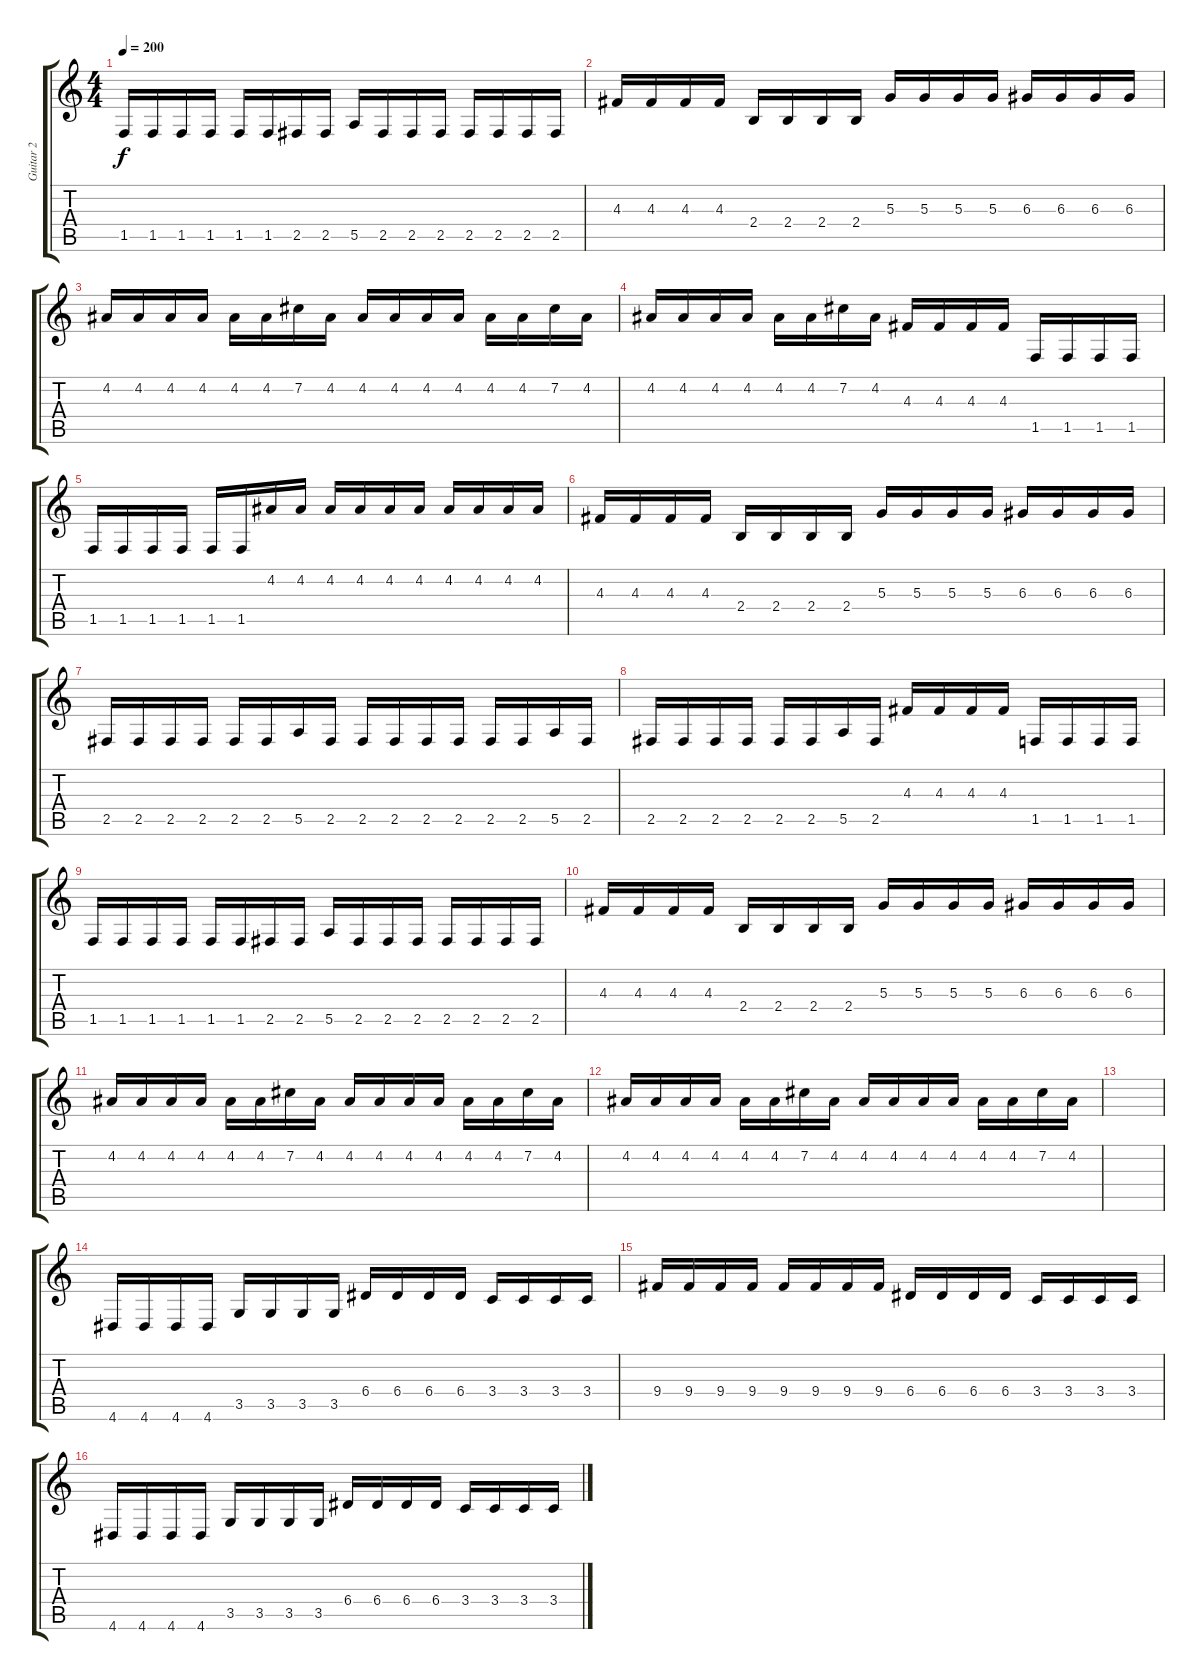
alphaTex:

\track ("Guitar 2" "Guitar 2") {instrument distortionguitar}
\staff {score tabs}
\tuning (B3 Gb3 D3 A2 E2 B1) {hide}
\ts (4 4)
\tempo 200
\clef g2
\ks c
1.5.16{dy f} 1.5.16 1.5.16 1.5.16 1.5.16 1.5.16 2.5.16 2.5.16 5.5.16 2.5.16 2.5.16 2.5.16 2.5.16 2.5.16 2.5.16 2.5.16 |
4.3.16 4.3.16 4.3.16 4.3.16 2.4.16 2.4.16 2.4.16 2.4.16 5.3.16 5.3.16 5.3.16 5.3.16 6.3.16 6.3.16 6.3.16 6.3.16 |
4.2.16 4.2.16 4.2.16 4.2.16 4.2.16 4.2.16 7.2.16 4.2.16 4.2.16 4.2.16 4.2.16 4.2.16 4.2.16 4.2.16 7.2.16 4.2.16 |
4.2.16 4.2.16 4.2.16 4.2.16 4.2.16 4.2.16 7.2.16 4.2.16 4.3.16 4.3.16 4.3.16 4.3.16 1.5.16 1.5.16 1.5.16 1.5.16 |
1.5.16 1.5.16 1.5.16 1.5.16 1.5.16 1.5.16 4.2.16 4.2.16 4.2.16 4.2.16 4.2.16 4.2.16 4.2.16 4.2.16 4.2.16 4.2.16 |
4.3.16 4.3.16 4.3.16 4.3.16 2.4.16 2.4.16 2.4.16 2.4.16 5.3.16 5.3.16 5.3.16 5.3.16 6.3.16 6.3.16 6.3.16 6.3.16 |
2.5.16 2.5.16 2.5.16 2.5.16 2.5.16 2.5.16 5.5.16 2.5.16 2.5.16 2.5.16 2.5.16 2.5.16 2.5.16 2.5.16 5.5.16 2.5.16 |
2.5.16 2.5.16 2.5.16 2.5.16 2.5.16 2.5.16 5.5.16 2.5.16 4.3.16 4.3.16 4.3.16 4.3.16 1.5.16 1.5.16 1.5.16 1.5.16 |
1.5.16 1.5.16 1.5.16 1.5.16 1.5.16 1.5.16 2.5.16 2.5.16 5.5.16 2.5.16 2.5.16 2.5.16 2.5.16 2.5.16 2.5.16 2.5.16 |
4.3.16 4.3.16 4.3.16 4.3.16 2.4.16 2.4.16 2.4.16 2.4.16 5.3.16 5.3.16 5.3.16 5.3.16 6.3.16 6.3.16 6.3.16 6.3.16 |
4.2.16 4.2.16 4.2.16 4.2.16 4.2.16 4.2.16 7.2.16 4.2.16 4.2.16 4.2.16 4.2.16 4.2.16 4.2.16 4.2.16 7.2.16 4.2.16 |
4.2.16 4.2.16 4.2.16 4.2.16 4.2.16 4.2.16 7.2.16 4.2.16 4.2.16 4.2.16 4.2.16 4.2.16 4.2.16 4.2.16 7.2.16 4.2.16 |
|
4.6.16 4.6.16 4.6.16 4.6.16 3.5.16 3.5.16 3.5.16 3.5.16 6.4.16 6.4.16 6.4.16 6.4.16 3.4.16 3.4.16 3.4.16 3.4.16 |
9.4.16 9.4.16 9.4.16 9.4.16 9.4.16 9.4.16 9.4.16 9.4.16 6.4.16 6.4.16 6.4.16 6.4.16 3.4.16 3.4.16 3.4.16 3.4.16 |
4.6.16 4.6.16 4.6.16 4.6.16 3.5.16 3.5.16 3.5.16 3.5.16 6.4.16 6.4.16 6.4.16 6.4.16 3.4.16 3.4.16 3.4.16 3.4.16
